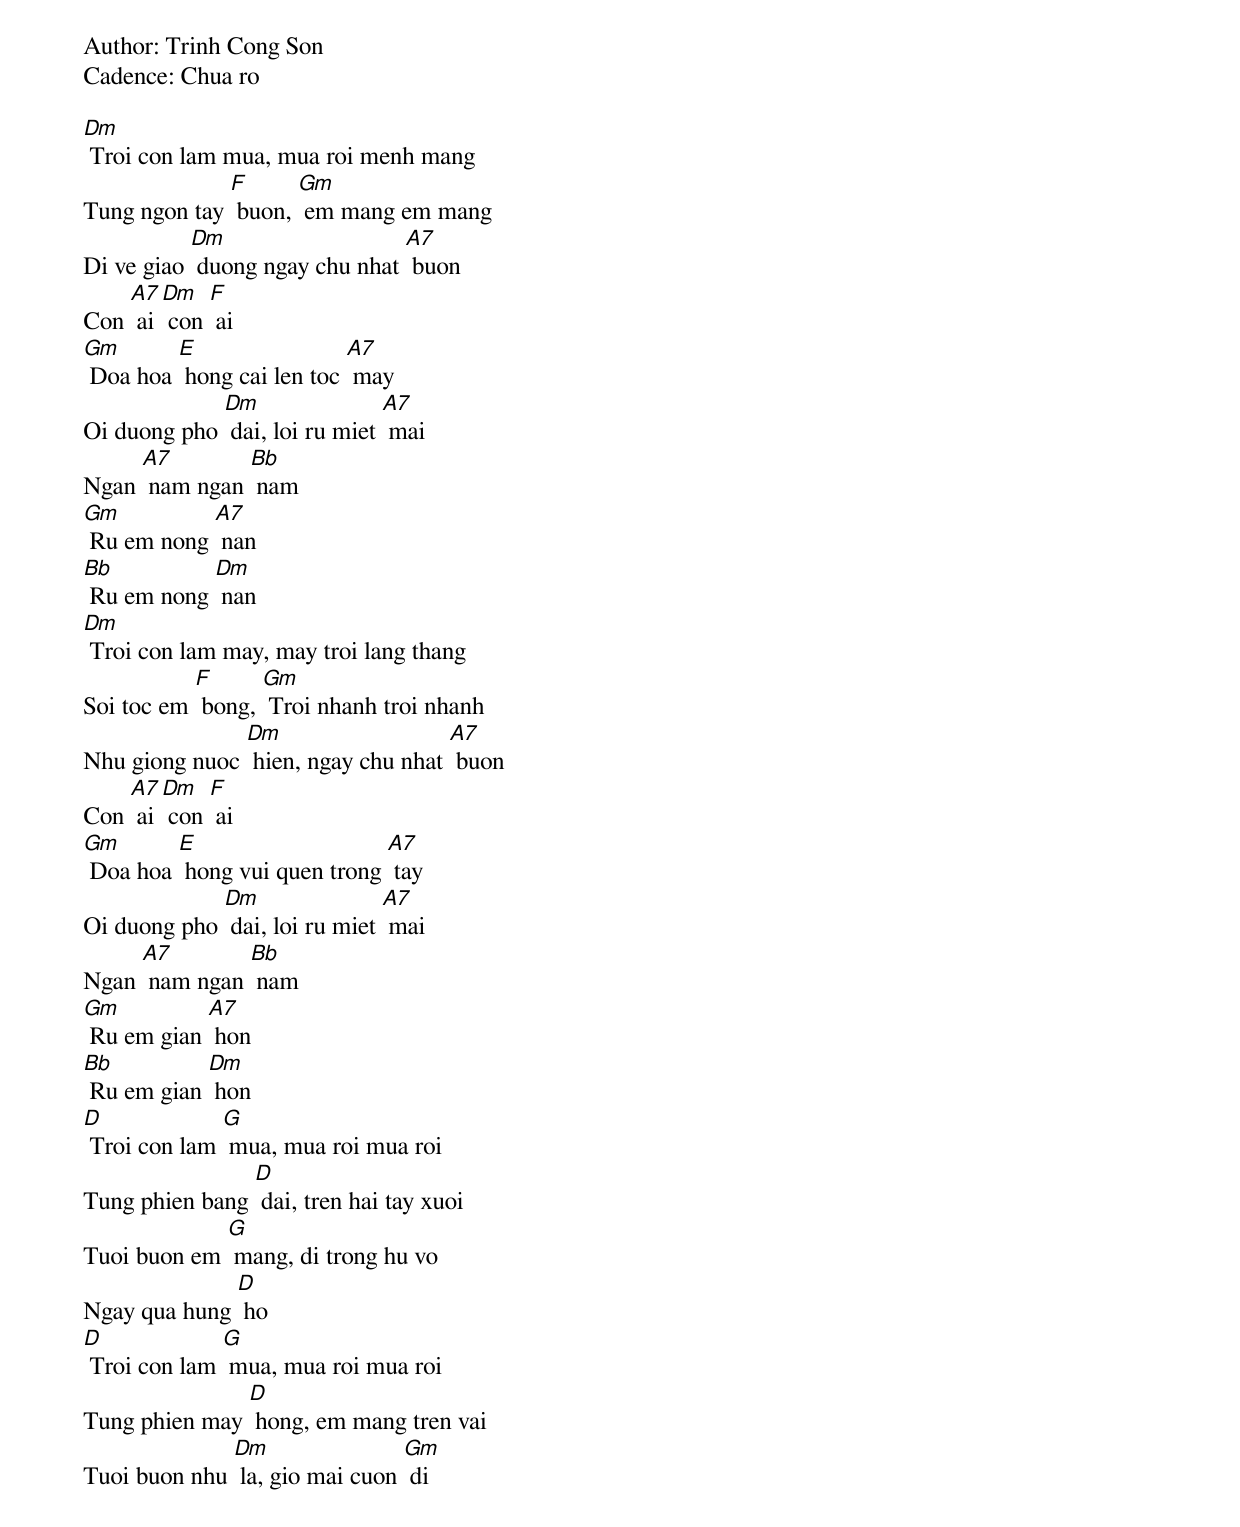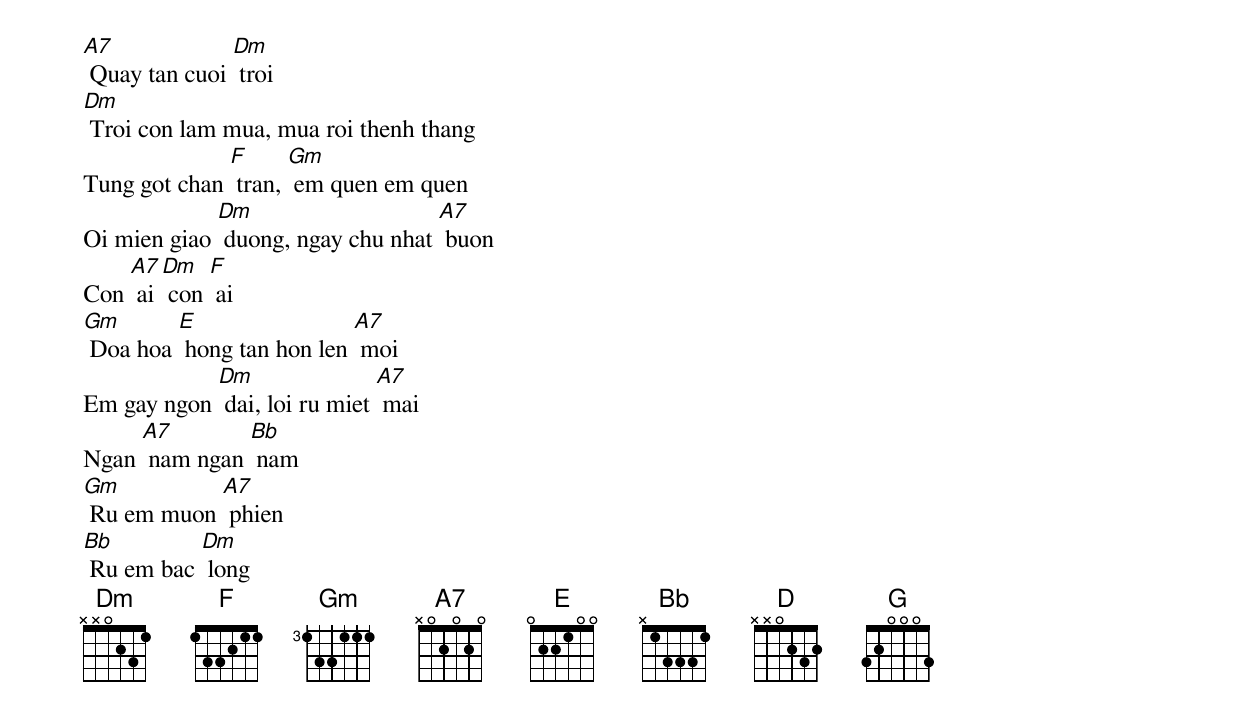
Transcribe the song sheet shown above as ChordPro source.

Author: Trinh Cong Son
Cadence: Chua ro

[Dm] Troi con lam mua, mua roi menh mang
Tung ngon tay [F] buon, [Gm] em mang em mang
Di ve giao [Dm] duong ngay chu nhat [A7] buon
Con [A7] ai [Dm] con [F] ai
[Gm] Doa hoa [E] hong cai len toc [A7] may
Oi duong pho [Dm] dai, loi ru miet [A7] mai
Ngan [A7] nam ngan [Bb] nam
[Gm] Ru em nong [A7] nan
[Bb] Ru em nong [Dm] nan
[Dm] Troi con lam may, may troi lang thang
Soi toc em [F] bong, [Gm] Troi nhanh troi nhanh
Nhu giong nuoc [Dm] hien, ngay chu nhat [A7] buon
Con [A7] ai [Dm] con [F] ai
[Gm] Doa hoa [E] hong vui quen trong [A7] tay
Oi duong pho [Dm] dai, loi ru miet [A7] mai
Ngan [A7] nam ngan [Bb] nam
[Gm] Ru em gian [A7] hon
[Bb] Ru em gian [Dm] hon
[D] Troi con lam [G] mua, mua roi mua roi
Tung phien bang [D] dai, tren hai tay xuoi
Tuoi buon em [G] mang, di trong hu vo
Ngay qua hung [D] ho
[D] Troi con lam [G] mua, mua roi mua roi
Tung phien may [D] hong, em mang tren vai
Tuoi buon nhu [Dm] la, gio mai cuon [Gm] di
[A7] Quay tan cuoi [Dm] troi
[Dm] Troi con lam mua, mua roi thenh thang
Tung got chan [F] tran, [Gm] em quen em quen
Oi mien giao [Dm] duong, ngay chu nhat [A7] buon
Con [A7] ai [Dm] con [F] ai
[Gm] Doa hoa [E] hong tan hon len [A7] moi
Em gay ngon [Dm] dai, loi ru miet [A7] mai
Ngan [A7] nam ngan [Bb] nam
[Gm] Ru em muon [A7] phien
[Bb] Ru em bac [Dm] long
